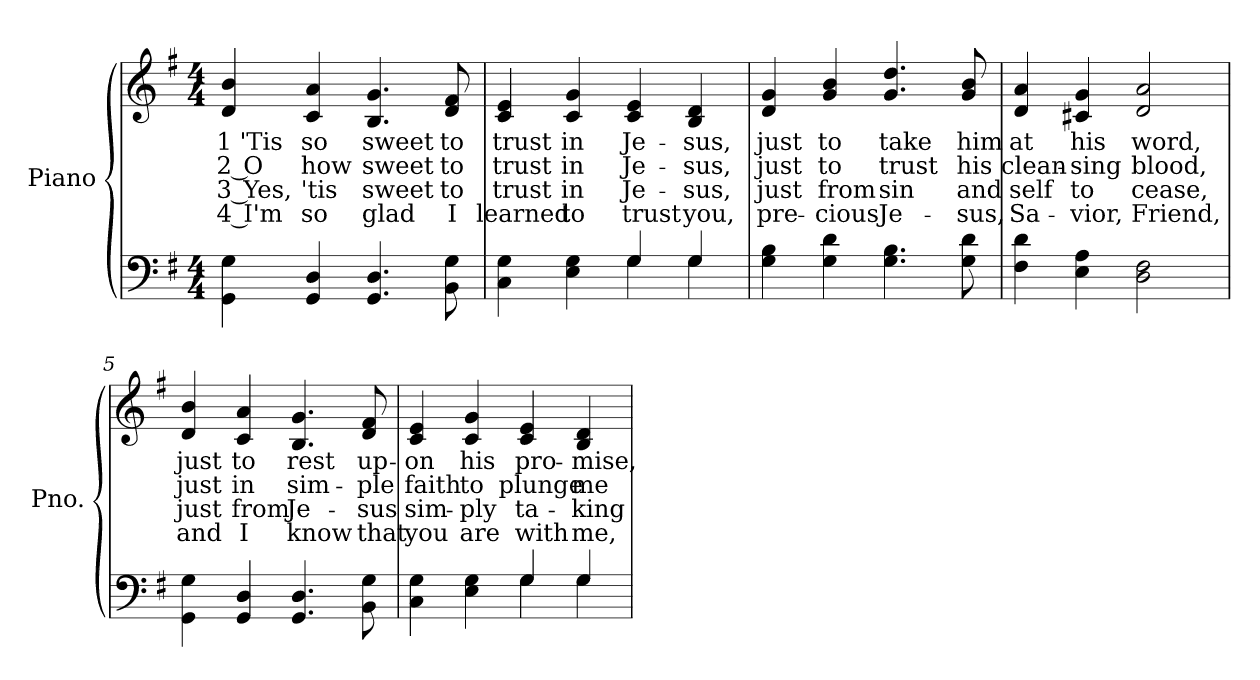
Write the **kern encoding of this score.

**kern	**kern	**text	**text	**text	**text
*part2	*part1	*part1	*part1	*part1	*part1
*staff2	*staff1	*staff1	*staff1	*staff1	*staff1
*I"Piano	*I"Piano	*	*	*	*
*I'Pno.	*I'Pno.	*	*	*	*
!!LO:PB:g=z
*clefF4	*clefG2	*	*	*	*
*k[f#]	*k[f#]	*	*	*	*
*G:	*G:	*	*	*	*
*M4/4	*M4/4	*	*	*	*
=1	=1	=1	=1	=1	=1
!	!	!LO:LY:b:color=#000000	!LO:LY:b:color=#000000	!LO:LY:b:color=#000000	!LO:LY:b:color=#000000
4GGi\ 4Gi	4di/ 4bi	1 'Tis	2 O	3 Yes,	4 I'm
!	!	!LO:LY:b:color=#000000	!LO:LY:b:color=#000000	!LO:LY:b:color=#000000	!LO:LY:b:color=#000000
4GGi/ 4Di	4ci/ 4ai	so	how	'tis	so
!	!	!LO:LY:b:color=#000000	!LO:LY:b:color=#000000	!LO:LY:b:color=#000000	!LO:LY:b:color=#000000
4.GGi/ 4.Di	4.Bi/ 4.gi	sweet	sweet	sweet	glad
!	!	!LO:LY:b:color=#000000	!LO:LY:b:color=#000000	!LO:LY:b:color=#000000	!LO:LY:b:color=#000000
8BBi\ 8Gi	8di/ 8f#i	to	to	to	I
=2	=2	=2	=2	=2	=2
*^	*	*	*	*	*
!	!	!	!LO:LY:b:color=#000000	!LO:LY:b:color=#000000	!LO:LY:b:color=#000000	!LO:LY:b:color=#000000
4Ci\ 4Gi	2ryy	4ci/ 4ei	trust	trust	trust	learned
!	!	!	!LO:LY:b:color=#000000	!LO:LY:b:color=#000000	!LO:LY:b:color=#000000	!LO:LY:b:color=#000000
4Ei\ 4Gi	.	4ci/ 4gi	in	in	in	to
!	!	!	!LO:LY:b:color=#000000	!LO:LY:b:color=#000000	!LO:LY:b:color=#000000	!LO:LY:b:color=#000000
4Gi/	4Gi\	4ci/ 4ei	Je-	Je-	Je-	-trust
!	!	!	!LO:LY:b:color=#000000	!LO:LY:b:color=#000000	!LO:LY:b:color=#000000	!LO:LY:b:color=#000000
4Gi/	4Gi\	4Bi/ 4di	-sus,	-sus,	sus,	you,
*v	*v	*	*	*	*	*
=3	=3	=3	=3	=3	=3
*^	*	*	*	*	*
!	!	!	!LO:LY:b:color=#000000	!LO:LY:b:color=#000000	!LO:LY:b:color=#000000	!LO:LY:b:color=#000000
*v	*v	*	*	*	*	*
4Gi\ 4Bi	4di/ 4gi	just	just	just	pre-
!	!	!LO:LY:b:color=#000000	!LO:LY:b:color=#000000	!LO:LY:b:color=#000000	!LO:LY:b:color=#000000
4Gi\ 4di	4gi/ 4bi	to	to	-from	cious
!	!	!LO:LY:b:color=#000000	!LO:LY:b:color=#000000	!LO:LY:b:color=#000000	!LO:LY:b:color=#000000
4.Gi\ 4.Bi	4.gi/ 4.ddi	take	trust	sin	Je-
!	!	!LO:LY:b:color=#000000	!LO:LY:b:color=#000000	!LO:LY:b:color=#000000	!LO:LY:b:color=#000000
8Gi\ 8di	8gi/ 8bi	him	his	-and	sus,
=4	=4	=4	=4	=4	=4
!	!	!LO:LY:b:color=#000000	!LO:LY:b:color=#000000	!LO:LY:b:color=#000000	!LO:LY:b:color=#000000
4F#i\ 4di	4di/ 4ai	at	clean-	self	Sa-
!	!	!LO:LY:b:color=#000000	!LO:LY:b:color=#000000	!LO:LY:b:color=#000000	!LO:LY:b:color=#000000
4Ei\ 4Ai	4c#Xi/ 4gi	his	-sing	-to	vior,
!	!	!LO:LY:b:color=#000000	!LO:LY:b:color=#000000	!LO:LY:b:color=#000000	!LO:LY:b:color=#000000
2Di\ 2F#i	2di/ 2ai	word,	blood,	cease,	Friend,
!!LO:LB:g=z
=5	=5	=5	=5	=5	=5
!	!	!LO:LY:b:color=#000000	!LO:LY:b:color=#000000	!LO:LY:b:color=#000000	!LO:LY:b:color=#000000
4GGi\ 4Gi	4di/ 4bi	just	just	just	and
!	!	!LO:LY:b:color=#000000	!LO:LY:b:color=#000000	!LO:LY:b:color=#000000	!LO:LY:b:color=#000000
4GGi/ 4Di	4ci/ 4ai	to	in	from	I
!	!	!LO:LY:b:color=#000000	!LO:LY:b:color=#000000	!LO:LY:b:color=#000000	!LO:LY:b:color=#000000
4.GGi/ 4.Di	4.Bi/ 4.gi	rest	sim-	Je-	-know
!	!	!LO:LY:b:color=#000000	!LO:LY:b:color=#000000	!LO:LY:b:color=#000000	!LO:LY:b:color=#000000
8BBi\ 8Gi	8di/ 8f#i	up-	-ple	sus	that
=6	=6	=6	=6	=6	=6
*^	*	*	*	*	*
!	!	!	!LO:LY:b:color=#000000	!LO:LY:b:color=#000000	!LO:LY:b:color=#000000	!LO:LY:b:color=#000000
4Ci\ 4Gi	2ryy	4ci/ 4ei	-on	faith	sim-	-you
!	!	!	!LO:LY:b:color=#000000	!LO:LY:b:color=#000000	!LO:LY:b:color=#000000	!LO:LY:b:color=#000000
4Ei\ 4Gi	.	4ci/ 4gi	his	to	ply	are
!	!	!	!LO:LY:b:color=#000000	!LO:LY:b:color=#000000	!LO:LY:b:color=#000000	!LO:LY:b:color=#000000
4Gi/	4Gi\	4ci/ 4ei	pro-	plunge	ta-	-with
!	!	!	!LO:LY:b:color=#000000	!LO:LY:b:color=#000000	!LO:LY:b:color=#000000	!LO:LY:b:color=#000000
4Gi/	4Gi\	4Bi/ 4di	-mise,	me	king	me,
*v	*v	*	*	*	*	*
=	=	=	=	=	=
*-	*-	*-	*-	*-	*-
